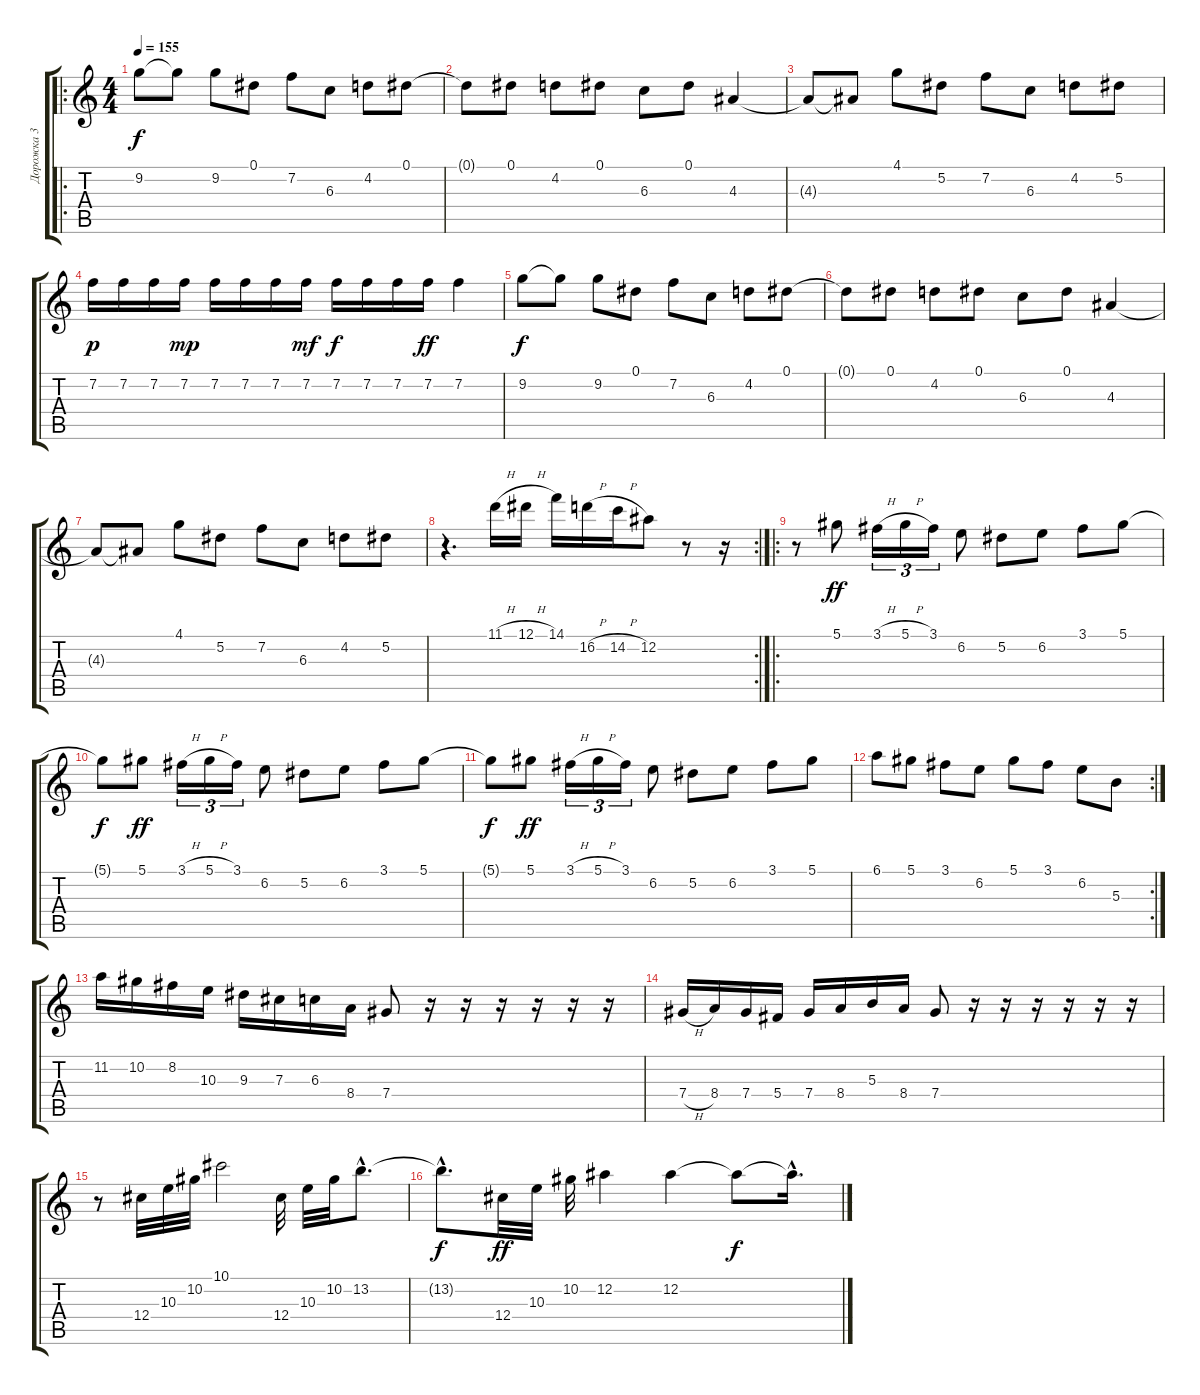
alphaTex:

\track ("Дорожка 3" "Дорожка 3") {instrument acousticguitarsteel}
\staff {score tabs}
\tuning (Eb4 Bb3 Gb3 Db3 Ab2 Eb2) {hide}
\ro
\ts (4 4)
\tempo 155
\clef g2
\ks c
9.2.8{dy f balance 8} 9.2{t}.8 9.2.8 0.1.8 7.2.8 6.3.8 4.2.8 0.1.8 |
0.1{t}.8 0.1.8 4.2.8 0.1.8 6.3.8 0.1.8 4.3.4 |
4.3{t}.8 4.3{t}.8 4.1.8 5.2.8 7.2.8 6.3.8 4.2.8 5.2.8 |
7.2.16{dy p} 7.2.16 7.2.16 7.2.16{dy mp} 7.2.16 7.2.16 7.2.16 7.2.16{dy mf} 7.2.16{dy f} 7.2.16 7.2.16 7.2.16{dy ff} 7.2.4 |
9.2.8{dy f} 9.2{t}.8 9.2.8 0.1.8 7.2.8 6.3.8 4.2.8 0.1.8 |
0.1{t}.8 0.1.8 4.2.8 0.1.8 6.3.8 0.1.8 4.3.4 |
4.3{t}.8 4.3{t}.8 4.1.8 5.2.8 7.2.8 6.3.8 4.2.8 5.2.8 |
\rc 2
r.4{d} 11.1{h}.16 12.1{h}.16 14.1.16 16.2{h}.16 14.2{h}.16 12.2.8 r.8 r.16 |
\ro
r.8{balance 6} 5.1.8{dy ff} 3.1{h}.16{tu (3 2)} 5.1{h}.16{tu (3 2)} 3.1.16{tu (3 2)} 6.2.8 5.2.8 6.2.8 3.1.8 5.1.8 |
5.1{t}.8{dy f} 5.1.8{dy ff} 3.1{h}.16{tu (3 2)} 5.1{h}.16{tu (3 2)} 3.1.16{tu (3 2)} 6.2.8 5.2.8 6.2.8 3.1.8 5.1.8 |
5.1{t}.8{dy f} 5.1.8{dy ff} 3.1{h}.16{tu (3 2)} 5.1{h}.16{tu (3 2)} 3.1.16{tu (3 2)} 6.2.8 5.2.8 6.2.8 3.1.8 5.1.8 |
\rc 2
6.1.8 5.1.8 3.1.8 6.2.8 5.1.8 3.1.8 6.2.8 5.3.8 |
11.2.16{balance 8} 10.2.16 8.2.16 10.3.16 9.3.16 7.3.16 6.3.16 8.4.16 7.4.8 r.16 r.16 r.16 r.16 r.16 r.16 |
7.4{h}.16 8.4.16 7.4.16 5.4.16 7.4.16 8.4.16 5.3.16 8.4.16 7.4.8 r.16 r.16 r.16 r.16 r.16 r.16 |
r.8 12.4.32 10.3.32 10.2.32 10.1.2 12.4.32 10.3.32 10.2.32 13.2{hac}.8{d} |
13.2{hac t}.8{d dy f} 12.4.32{dy ff} 10.3.32 10.2.32 12.2.4 12.2.4 12.2{t}.8{dy f} 12.2{hac t}.16{d}
